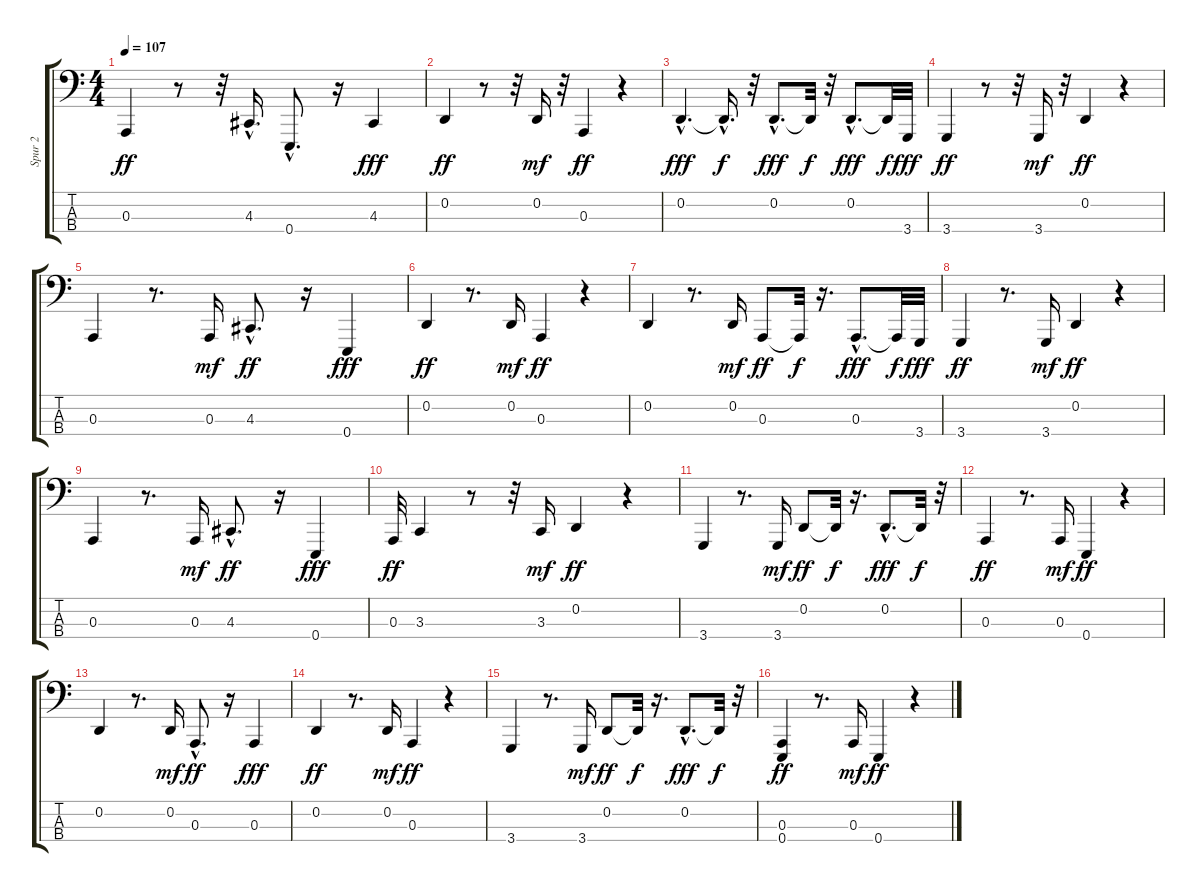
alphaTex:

\track ("Spur 2" "Spur 2") {instrument acousticgrandpiano}
\staff {score tabs}
\tuning (G2 D2 A1 E1) {hide}
\ts (4 4)
\tempo 107
\clef f4
\ks c
0.3.4{dy ff} r.8 r.32 4.3{hac}.16{d} 0.4{hac}.8{d} r.16 4.3.4{dy fff} |
0.2.4{dy ff} r.8 r.32 0.2.16{dy mf} r.32 0.3.4{dy ff} r.4 |
0.2{hac}.4{d dy fff} 0.2{hac t}.16{d dy f} r.32 0.2{hac}.8{d dy fff} 0.2{t}.32{dy f} r.32 0.2{hac}.8{d dy fff} 0.2{t}.32{dy f} 3.4.32{dy fff} |
3.4.4{dy ff} r.8 r.32 3.4.16{dy mf} r.32 0.2.4{dy ff} r.4 |
0.3.4 r.8{d} 0.3.16{dy mf} 4.3{hac}.8{d dy ff} r.16 0.4.4{dy fff} |
0.2.4{dy ff} r.8{d} 0.2.16{dy mf} 0.3.4{dy ff} r.4 |
0.2.4 r.8{d} 0.2.16{dy mf} 0.3.8{dy ff} 0.3{t}.32{dy f} r.16{d} 0.3{hac}.8{d dy fff} 0.3{t}.32{dy f} 3.4.32{dy fff} |
3.4.4{dy ff} r.8{d} 3.4.16{dy mf} 0.2.4{dy ff} r.4 |
0.3.4 r.8{d} 0.3.16{dy mf} 4.3{hac}.8{d dy ff} r.16 0.4.4{dy fff} |
0.3.32{dy ff} 3.3.4 r.8 r.32 3.3.16{dy mf} 0.2.4{dy ff} r.4 |
3.4.4 r.8{d} 3.4.16{dy mf} 0.2.8{dy ff} 0.2{t}.32{dy f} r.16{d} 0.2{hac}.8{d dy fff} 0.2{t}.32{dy f} r.32 |
0.3.4{dy ff} r.8{d} 0.3.16{dy mf} 0.4.4{dy ff} r.4 |
0.2.4 r.8{d} 0.2.16{dy mf} 0.3{hac}.8{d dy ff} r.16 0.3.4{dy fff} |
0.2.4{dy ff} r.8{d} 0.2.16{dy mf} 0.3.4{dy ff} r.4 |
3.4.4 r.8{d} 3.4.16{dy mf} 0.2.8{dy ff} 0.2{t}.32{dy f} r.16{d} 0.2{hac}.8{d dy fff} 0.2{t}.32{dy f} r.32 |
(0.3 0.4).4{dy ff} r.8{d} 0.3.16{dy mf} 0.4.4{dy ff} r.4
